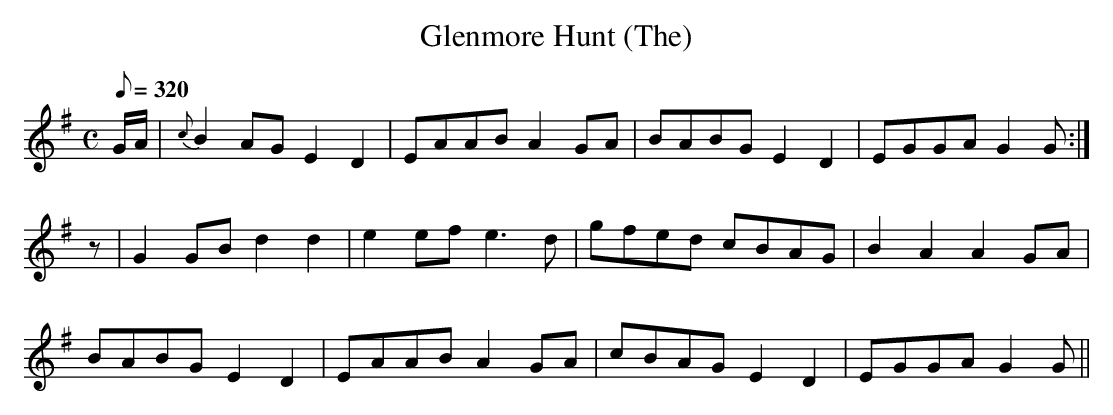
X:1
T: Glenmore Hunt (The)
M: C
L: 1/8
Q: 320
K: G
G/A/| {c}B2 AG E2D2| EAAB A2 GA| BABG E2D2| EGGA G2G :|
z| G2 GB d2d2| e2 ef e3d| gfed cBAG| B2A2A2 GA|
BABG E2D2| EAAB A2 GA| cBAG E2D2| EGGA G2G ||
